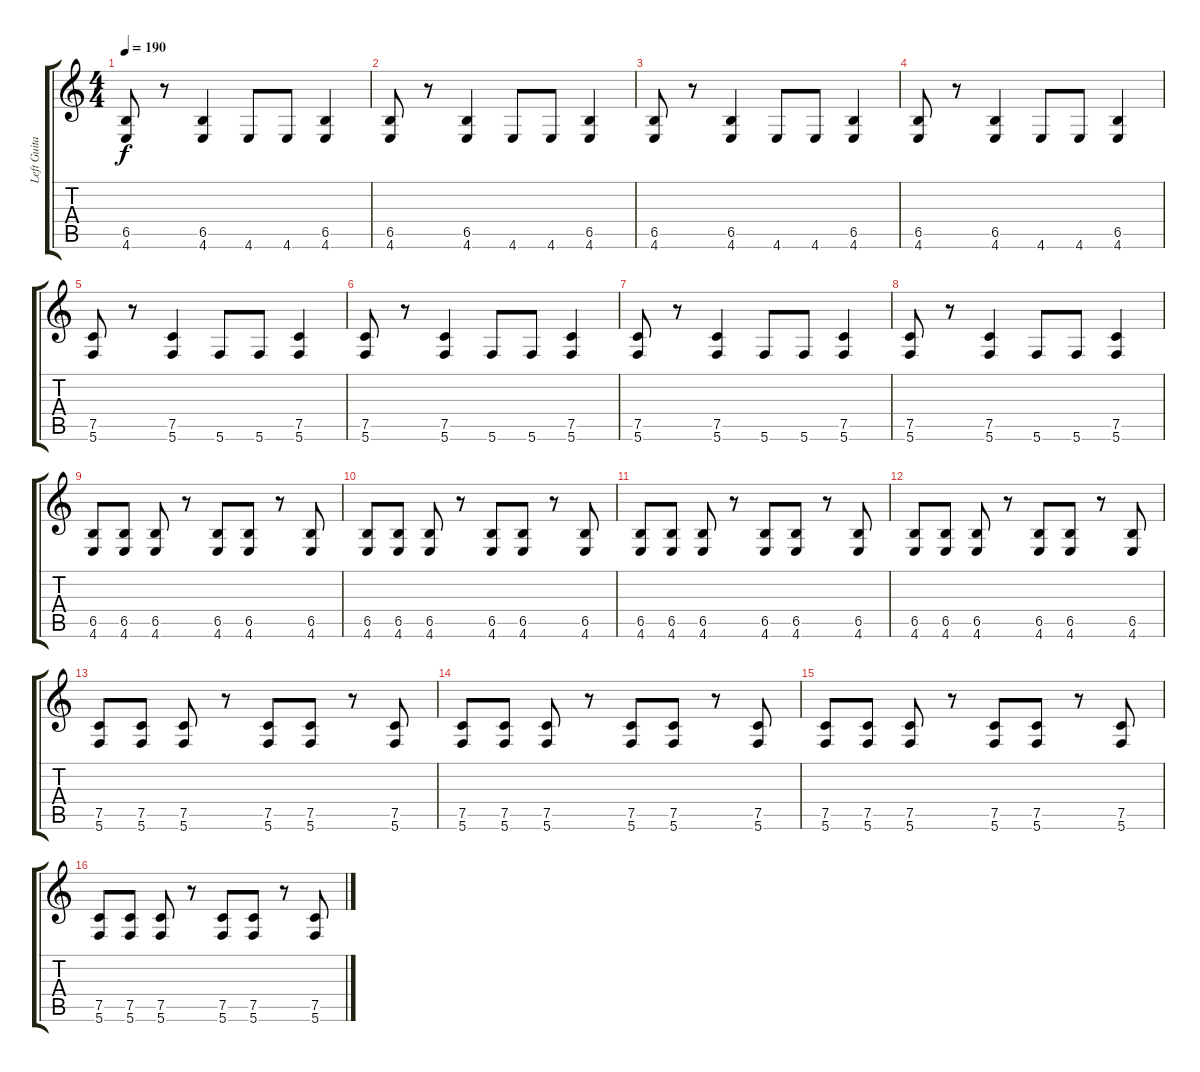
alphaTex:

\track ("Left Guitar" "Left Guita") {instrument distortionguitar}
\staff {score tabs}
\tuning (C4 G3 Eb3 Bb2 F2 C2) {hide}
\ts (4 4)
\tempo 190
\clef g2
\ks c
(6.5 4.6).8{dy f} r.8 (6.5 4.6).4 4.6.8 4.6.8 (6.5 4.6).4 |
(6.5 4.6).8 r.8 (6.5 4.6).4 4.6.8 4.6.8 (6.5 4.6).4 |
(6.5 4.6).8 r.8 (6.5 4.6).4 4.6.8 4.6.8 (6.5 4.6).4 |
(6.5 4.6).8 r.8 (6.5 4.6).4 4.6.8 4.6.8 (6.5 4.6).4 |
(7.5 5.6).8 r.8 (7.5 5.6).4 5.6.8 5.6.8 (7.5 5.6).4 |
(7.5 5.6).8 r.8 (7.5 5.6).4 5.6.8 5.6.8 (7.5 5.6).4 |
(7.5 5.6).8 r.8 (7.5 5.6).4 5.6.8 5.6.8 (7.5 5.6).4 |
(7.5 5.6).8 r.8 (7.5 5.6).4 5.6.8 5.6.8 (7.5 5.6).4 |
(6.5 4.6).8 (6.5 4.6).8 (6.5 4.6).8 r.8 (6.5 4.6).8 (6.5 4.6).8 r.8 (6.5 4.6).8 |
(6.5 4.6).8 (6.5 4.6).8 (6.5 4.6).8 r.8 (6.5 4.6).8 (6.5 4.6).8 r.8 (6.5 4.6).8 |
(6.5 4.6).8 (6.5 4.6).8 (6.5 4.6).8 r.8 (6.5 4.6).8 (6.5 4.6).8 r.8 (6.5 4.6).8 |
(6.5 4.6).8 (6.5 4.6).8 (6.5 4.6).8 r.8 (6.5 4.6).8 (6.5 4.6).8 r.8 (6.5 4.6).8 |
(7.5 5.6).8 (7.5 5.6).8 (7.5 5.6).8 r.8 (7.5 5.6).8 (7.5 5.6).8 r.8 (7.5 5.6).8 |
(7.5 5.6).8 (7.5 5.6).8 (7.5 5.6).8 r.8 (7.5 5.6).8 (7.5 5.6).8 r.8 (7.5 5.6).8 |
(7.5 5.6).8 (7.5 5.6).8 (7.5 5.6).8 r.8 (7.5 5.6).8 (7.5 5.6).8 r.8 (7.5 5.6).8 |
(7.5 5.6).8 (7.5 5.6).8 (7.5 5.6).8 r.8 (7.5 5.6).8 (7.5 5.6).8 r.8 (7.5 5.6).8
